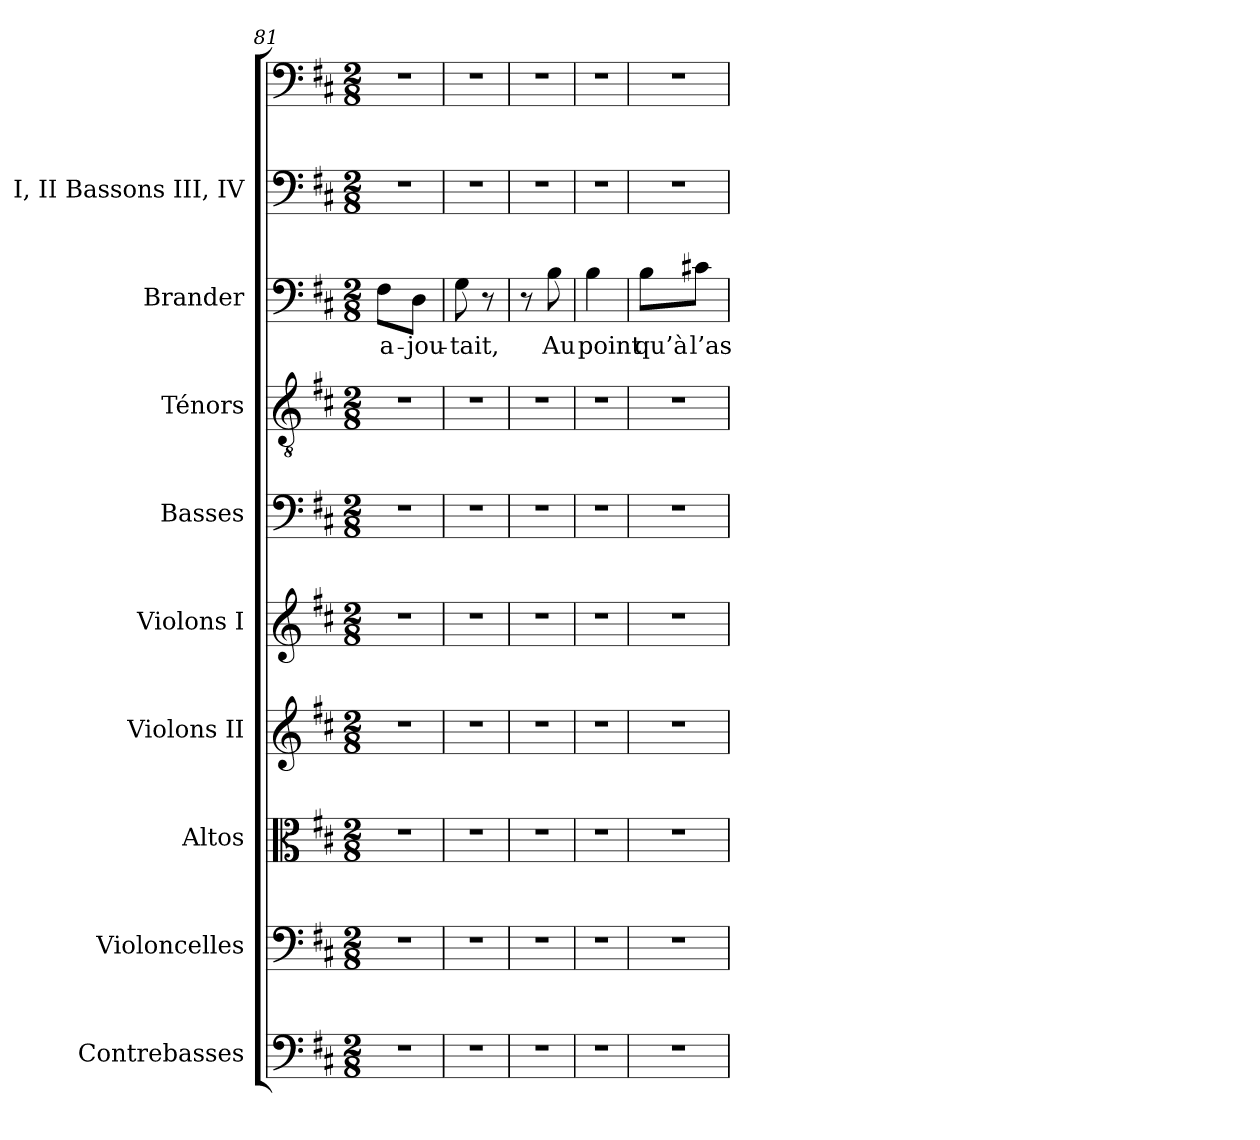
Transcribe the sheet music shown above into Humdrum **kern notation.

**kern	**kern	**kern	**kern	**kern	**kern	**kern	**kern	**text	**kern	**kern
*part9	*part8	*part7	*part6	*part5	*part4	*part3	*part2	*part2	*part1	*part1
*staff10	*staff9	*staff8	*staff7	*staff6	*staff5	*staff4	*staff3	*staff3	*staff2	*staff1
*I"Contrebasses	*I"Violoncelles	*I"Altos	*I"Violons II	*I"Violons I	*I"Basses	*I"Ténors	*I"Brander	*	*I"I, II   Bassons   III, IV	*
*clefF4	*clefF4	*clefC3	*clefG2	*clefG2	*clefF4	*clefGv2	*clefF4	*	*clefF4	*clefF4
*ITrd7c12	*	*	*	*	*	*ITrd7c12	*	*	*	*
*k[f#c#]	*k[f#c#]	*k[f#c#]	*k[f#c#]	*k[f#c#]	*k[f#c#]	*k[f#c#]	*k[f#c#]	*	*k[f#c#]	*k[f#c#]
*D:	*D:	*D:	*D:	*D:	*D:	*D:	*D:	*	*D:	*D:
*M2/8	*M2/8	*M2/8	*M2/8	*M2/8	*M2/8	*M2/8	*M2/8	*	*M2/8	*M2/8
=81	=81	=81	=81	=81	=81	=81	=81	=81	=81	=81
!LO:N:vis=1	!LO:N:vis=1	!LO:N:vis=1	!LO:N:vis=1	!LO:N:vis=1	!LO:N:vis=1	!LO:N:vis=1	!	!	!	!
!	!	!	!	!	!	!	!	!LO:LY:b:color=#000000	!LO:N:vis=1	!LO:N:vis=1
4r	4r	4r	4r	4r	4r	4r	8F#i\L	a-	4r	4r
!	!	!	!	!	!	!	!	!LO:LY:b:color=#000000	!	!
.	.	.	.	.	.	.	8Di\J	-jou-	.	.
=82	=82	=82	=82	=82	=82	=82	=82	=82	=82	=82
!LO:N:vis=1	!LO:N:vis=1	!LO:N:vis=1	!LO:N:vis=1	!LO:N:vis=1	!LO:N:vis=1	!LO:N:vis=1	!	!	!	!
!	!	!	!	!	!	!	!	!LO:LY:b:color=#000000	!LO:N:vis=1	!LO:N:vis=1
4r	4r	4r	4r	4r	4r	4r	8Gi\	-tait,	4r	4r
.	.	.	.	.	.	.	8r	.	.	.
!!LO:LB:g=z
=83	=83	=83	=83	=83	=83	=83	=83	=83	=83	=83
!LO:N:vis=1	!LO:N:vis=1	!LO:N:vis=1	!LO:N:vis=1	!LO:N:vis=1	!LO:N:vis=1	!LO:N:vis=1	!	!	!LO:N:vis=1	!LO:N:vis=1
4r	4r	4r	4r	4r	4r	4r	8r	.	4r	4r
!	!	!	!	!	!	!	!	!LO:LY:b:color=#000000	!	!
.	.	.	.	.	.	.	8Bi\	Au	.	.
=84	=84	=84	=84	=84	=84	=84	=84	=84	=84	=84
!LO:N:vis=1	!LO:N:vis=1	!LO:N:vis=1	!LO:N:vis=1	!LO:N:vis=1	!LO:N:vis=1	!LO:N:vis=1	!	!	!	!
!	!	!	!	!	!	!	!	!LO:LY:b:color=#000000	!LO:N:vis=1	!LO:N:vis=1
4r	4r	4r	4r	4r	4r	4r	4Bi\	point	4r	4r
=85	=85	=85	=85	=85	=85	=85	=85	=85	=85	=85
!LO:N:vis=1	!LO:N:vis=1	!LO:N:vis=1	!LO:N:vis=1	!LO:N:vis=1	!LO:N:vis=1	!LO:N:vis=1	!	!	!	!
!	!	!	!	!	!	!	!	!LO:LY:b:color=#000000	!LO:N:vis=1	!LO:N:vis=1
4r	4r	4r	4r	4r	4r	4r	8Bi\L	qu’à	4r	4r
!	!	!	!	!	!	!	!	!LO:LY:b:color=#000000	!	!
.	.	.	.	.	.	.	8c#Xi\J	l’as-	.	.
=	=	=	=	=	=	=	=	=	=	=
*-	*-	*-	*-	*-	*-	*-	*-	*-	*-	*-
